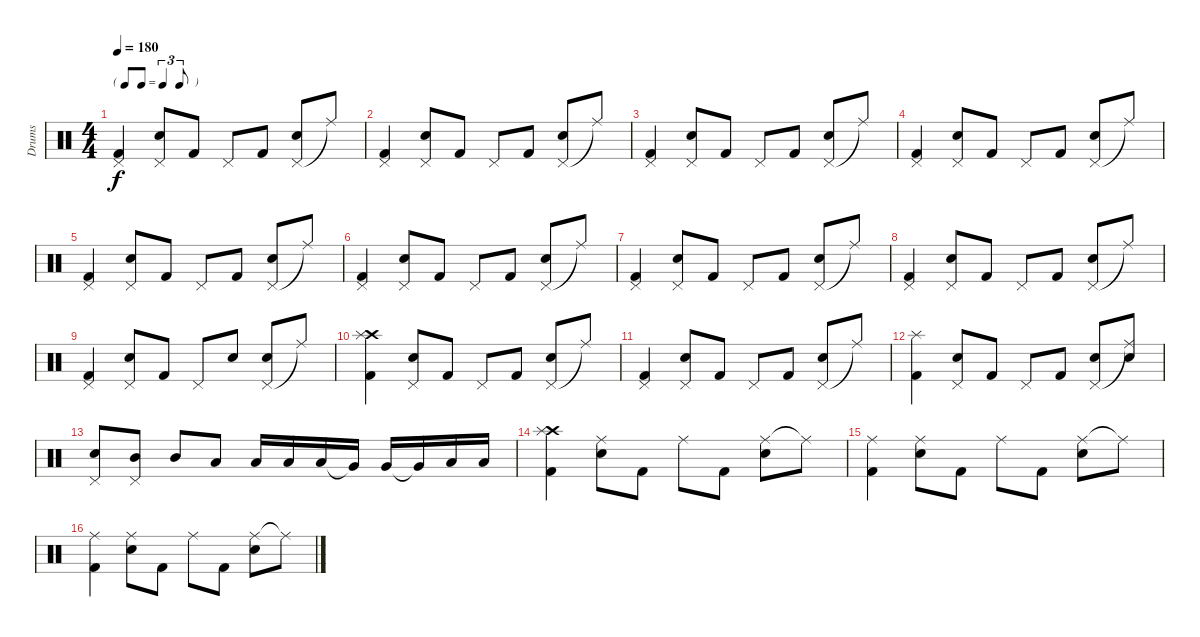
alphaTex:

\track ("Drums" "Drums") {instrument percussion}
\staff {score}
\articulation defaults
\ts (4 4)
\tf triplet8th
\tempo 180
\clef neutral
\ks c
("Pedal Hi-Hat (hit)" "Kick (hit) 2").4{dy f} ("Pedal Hi-Hat (hit)" "Electric Snare (hit)").8 "Kick (hit) 2".8 "Pedal Hi-Hat (hit)".8 "Kick (hit) 2".8 ("Pedal Hi-Hat (hit)" "Electric Snare (hit)").8 "Ride (middle)"{t}.8 |
("Pedal Hi-Hat (hit)" "Kick (hit) 2").4 ("Pedal Hi-Hat (hit)" "Electric Snare (hit)").8 "Kick (hit) 2".8 "Pedal Hi-Hat (hit)".8 "Kick (hit) 2".8 ("Pedal Hi-Hat (hit)" "Electric Snare (hit)").8 "Ride (middle)"{t}.8 |
("Pedal Hi-Hat (hit)" "Kick (hit) 2").4 ("Pedal Hi-Hat (hit)" "Electric Snare (hit)").8 "Kick (hit) 2".8 "Pedal Hi-Hat (hit)".8 "Kick (hit) 2".8 ("Pedal Hi-Hat (hit)" "Electric Snare (hit)").8 "Ride (middle)"{t}.8 |
("Pedal Hi-Hat (hit)" "Kick (hit) 2").4 ("Pedal Hi-Hat (hit)" "Electric Snare (hit)").8 "Kick (hit) 2".8 "Pedal Hi-Hat (hit)".8 "Kick (hit) 2".8 ("Pedal Hi-Hat (hit)" "Electric Snare (hit)").8 "Ride (middle)"{t}.8 |
("Pedal Hi-Hat (hit)" "Kick (hit) 2").4 ("Pedal Hi-Hat (hit)" "Electric Snare (hit)").8 "Kick (hit) 2".8 "Pedal Hi-Hat (hit)".8 "Kick (hit) 2".8 ("Pedal Hi-Hat (hit)" "Electric Snare (hit)").8 "Ride (middle)"{t}.8 |
("Pedal Hi-Hat (hit)" "Kick (hit) 2").4 ("Pedal Hi-Hat (hit)" "Electric Snare (hit)").8 "Kick (hit) 2".8 "Pedal Hi-Hat (hit)".8 "Kick (hit) 2".8 ("Pedal Hi-Hat (hit)" "Electric Snare (hit)").8 "Ride (middle)"{t}.8 |
("Pedal Hi-Hat (hit)" "Kick (hit) 2").4 ("Pedal Hi-Hat (hit)" "Electric Snare (hit)").8 "Kick (hit) 2".8 "Pedal Hi-Hat (hit)".8 "Kick (hit) 2".8 ("Pedal Hi-Hat (hit)" "Electric Snare (hit)").8 "Ride (middle)"{t}.8 |
("Pedal Hi-Hat (hit)" "Kick (hit) 2").4 ("Pedal Hi-Hat (hit)" "Electric Snare (hit)").8 "Kick (hit) 2".8 "Pedal Hi-Hat (hit)".8 "Kick (hit) 2".8 ("Pedal Hi-Hat (hit)" "Electric Snare (hit)").8 "Ride (middle)"{t}.8 |
("Pedal Hi-Hat (hit)" "Kick (hit) 2").4 ("Pedal Hi-Hat (hit)" "Electric Snare (hit)").8 "Kick (hit) 2".8 "Pedal Hi-Hat (hit)".8 "Electric Snare (hit)".8 ("Pedal Hi-Hat (hit)" "Electric Snare (hit)").8 "Ride (middle)"{t}.8 |
("Crash high (hit)" "Splash (hit)" "Kick (hit) 2").4 ("Pedal Hi-Hat (hit)" "Electric Snare (hit)").8 "Kick (hit) 2".8 "Pedal Hi-Hat (hit)".8 "Kick (hit) 2".8 ("Pedal Hi-Hat (hit)" "Electric Snare (hit)").8 "Ride (middle)"{t}.8 |
("Pedal Hi-Hat (hit)" "Kick (hit) 2").4 ("Pedal Hi-Hat (hit)" "Electric Snare (hit)").8 "Kick (hit) 2".8 "Pedal Hi-Hat (hit)".8 "Kick (hit) 2".8 ("Pedal Hi-Hat (hit)" "Electric Snare (hit)").8 "Ride (middle)"{t}.8 |
("Splash (hit)" "Kick (hit) 2").4 ("Pedal Hi-Hat (hit)" "Electric Snare (hit)").8 "Kick (hit) 2".8 "Pedal Hi-Hat (hit)".8 "Kick (hit) 2".8 ("Pedal Hi-Hat (hit)" "Electric Snare (hit)").8 ("Ride (middle)"{t} "Electric Snare (hit)").8 |
("Pedal Hi-Hat (hit)" "Electric Snare (hit)").8 ("Pedal Hi-Hat (hit)" "Mid Tom (hit)").8 "Mid Tom (hit)".8 "Low Tom (hit)".8 "Low Tom (hit)".16 "Low Tom (hit)".16 "Low Tom (hit)".16 "Very Low Tom (hit)"{t}.16 "Very Low Tom (hit)".16 "Very Low Tom (hit)"{t}.16 "Low Floor Tom (hit)".16 "Low Floor Tom (hit)".16 |
("Crash high (hit)" "Splash (hit)" "Kick (hit) 2").4 ("Ride (middle)" "Electric Snare (hit)").8 "Kick (hit) 2".8 "Ride (middle)".8 "Kick (hit) 2".8 ("Ride (middle)" "Electric Snare (hit)").8 "Ride (middle)"{t}.8 |
("Ride (middle)" "Kick (hit) 2").4 ("Ride (middle)" "Electric Snare (hit)").8 "Kick (hit) 2".8 "Ride (middle)".8 "Kick (hit) 2".8 ("Ride (middle)" "Electric Snare (hit)").8 "Ride (middle)"{t}.8 |
("Ride (middle)" "Kick (hit) 2").4 ("Ride (middle)" "Electric Snare (hit)").8 "Kick (hit) 2".8 "Ride (middle)".8 "Kick (hit) 2".8 ("Ride (middle)" "Electric Snare (hit)").8 "Ride (middle)"{t}.8
